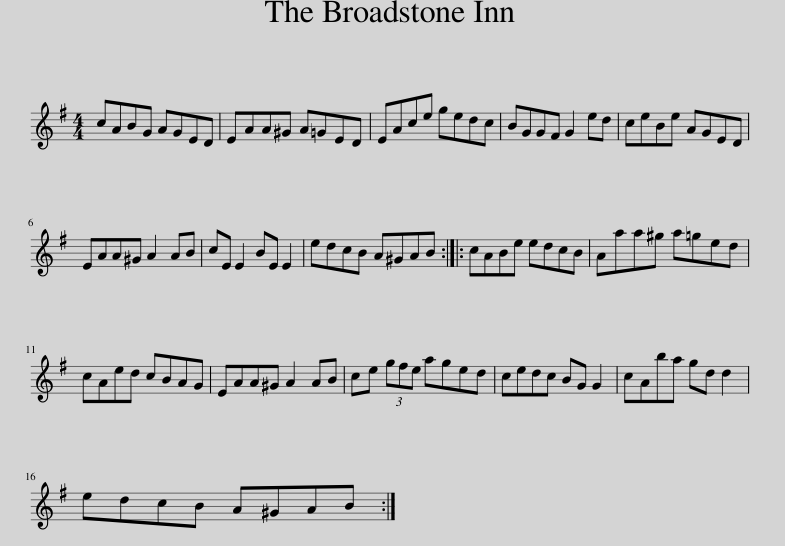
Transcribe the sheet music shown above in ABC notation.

X:1
L:1/8
M:4/4
I:linebreak $
K:G
V:1 treble
V:1
 cABG AGED | EAA^G A=GED | EAce gedc | BGGF G2 ed | ceBe AGED |$ %5
 EAA^G A2 AB | cE E2 BE E2 | edcB A^GAB :: cABe edcB | Aaa^g a=ged |$ %10
 cAed cBAG | EAA^G A2 AB | ce (3gfe aged | cedc BG G2 | cAba gd d2 |$ %15
 edcB A^GAB :| %16
